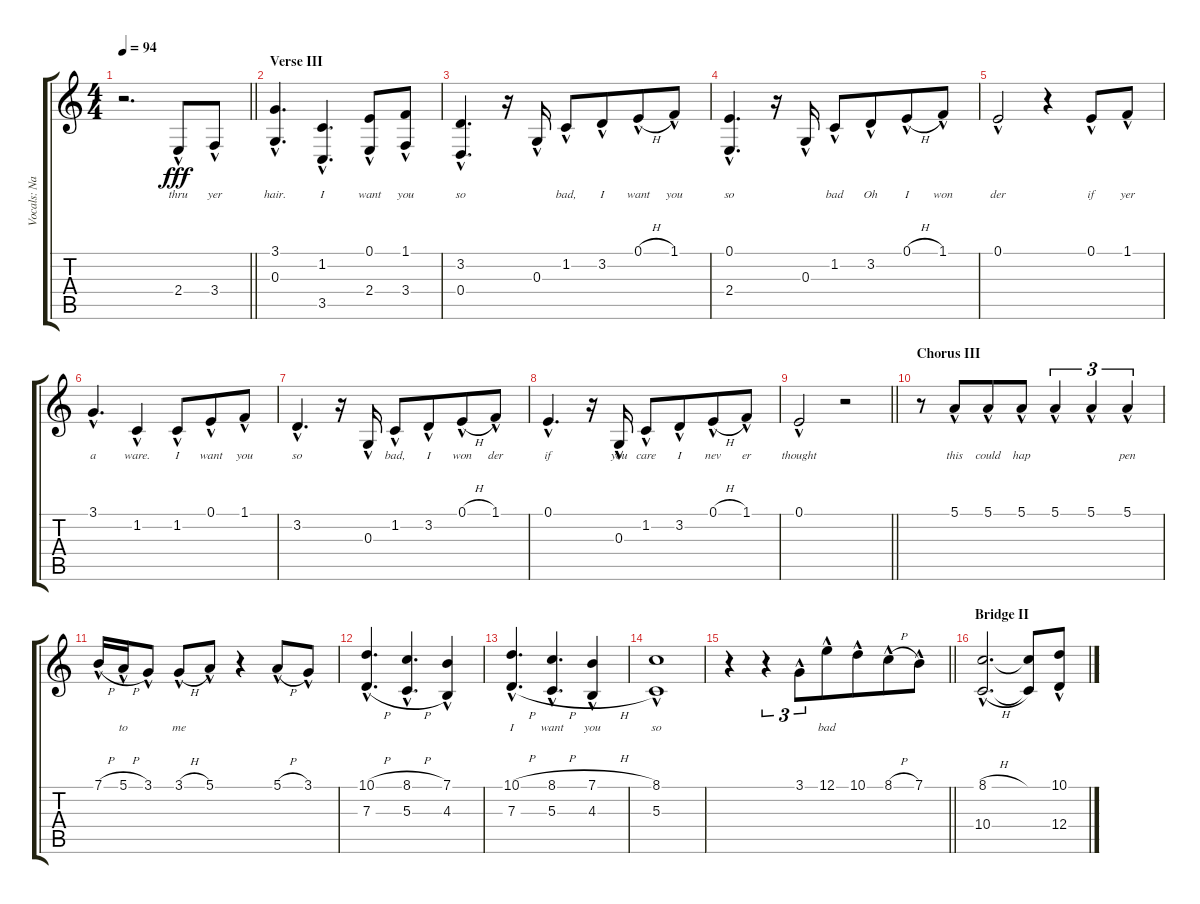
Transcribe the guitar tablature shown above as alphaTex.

\track ("Vocals: Nancy" "Vocals: Na") {instrument lead2sawtooth}
\staff {score tabs}
\tuning (E4 B3 G3 D3 A2 E2) {hide}
\ts (4 4)
\tempo 94
\clef g2
\barLineRight lightlight
\ks c
r.2{d dy fff} 2.4{hac}.8{lyrics (0 "thru") lyrics (1 "") lyrics (2 "") lyrics (3 "") lyrics (4 "")} 3.4{hac}.8{lyrics (0 "yer") lyrics (1 "") lyrics (2 "") lyrics (3 "") lyrics (4 "")} |
\section ("" "Verse III")
(3.1{hac} 0.3{hac}).4{d lyrics (0 "hair.") lyrics (1 "") lyrics (2 "") lyrics (3 "") lyrics (4 "")} (1.2{hac} 3.5{hac}).4{d lyrics (0 "I") lyrics (1 "") lyrics (2 "") lyrics (3 "") lyrics (4 "")} (0.1{hac} 2.4{hac}).8{lyrics (0 "want") lyrics (1 "") lyrics (2 "") lyrics (3 "") lyrics (4 "")} (1.1{hac} 3.4{hac}).8{lyrics (0 "you") lyrics (1 "") lyrics (2 "") lyrics (3 "") lyrics (4 "")} |
(3.2{hac} 0.4{hac}).4{d lyrics (0 "so") lyrics (1 "") lyrics (2 "") lyrics (3 "") lyrics (4 "")} r.16 0.3{hac}.16{lyrics (0 "") lyrics (1 "") lyrics (2 "") lyrics (3 "") lyrics (4 "") beam split} 1.2{hac}.8{lyrics (0 "bad,") lyrics (1 "") lyrics (2 "") lyrics (3 "") lyrics (4 "")} 3.2{hac}.8{lyrics (0 "I") lyrics (1 "") lyrics (2 "") lyrics (3 "") lyrics (4 "") beam merge} 0.1{h hac}.8{lyrics (0 "want") lyrics (1 "") lyrics (2 "") lyrics (3 "") lyrics (4 "")} 1.1{hac}.8{lyrics (0 "you") lyrics (1 "") lyrics (2 "") lyrics (3 "") lyrics (4 "")} |
(0.1{hac} 2.4{hac}).4{d lyrics (0 "so") lyrics (1 "") lyrics (2 "") lyrics (3 "") lyrics (4 "")} r.16 0.3{hac}.16{lyrics (0 "") lyrics (1 "") lyrics (2 "") lyrics (3 "") lyrics (4 "") beam split} 1.2{hac}.8{lyrics (0 "bad") lyrics (1 "") lyrics (2 "") lyrics (3 "") lyrics (4 "")} 3.2{hac}.8{lyrics (0 "Oh") lyrics (1 "") lyrics (2 "") lyrics (3 "") lyrics (4 "") beam merge} 0.1{h hac}.8{lyrics (0 "I") lyrics (1 "") lyrics (2 "") lyrics (3 "") lyrics (4 "")} 1.1{hac}.8{lyrics (0 "won") lyrics (1 "") lyrics (2 "") lyrics (3 "") lyrics (4 "")} |
0.1{hac}.2{lyrics (0 "der") lyrics (1 "") lyrics (2 "") lyrics (3 "") lyrics (4 "")} r.4 0.1{hac}.8{lyrics (0 "if") lyrics (1 "") lyrics (2 "") lyrics (3 "") lyrics (4 "")} 1.1{hac}.8{lyrics (0 "yer") lyrics (1 "") lyrics (2 "") lyrics (3 "") lyrics (4 "")} |
3.1{hac}.4{d lyrics (0 "a") lyrics (1 "") lyrics (2 "") lyrics (3 "") lyrics (4 "")} 1.2{hac}.4{lyrics (0 "ware.") lyrics (1 "") lyrics (2 "") lyrics (3 "") lyrics (4 "")} 1.2{hac}.8{lyrics (0 "I") lyrics (1 "") lyrics (2 "") lyrics (3 "") lyrics (4 "") beam merge} 0.1{hac}.8{lyrics (0 "want") lyrics (1 "") lyrics (2 "") lyrics (3 "") lyrics (4 "")} 1.1{hac}.8{lyrics (0 "you") lyrics (1 "") lyrics (2 "") lyrics (3 "") lyrics (4 "")} |
3.2{hac}.4{d lyrics (0 "so") lyrics (1 "") lyrics (2 "") lyrics (3 "") lyrics (4 "")} r.16 0.3{hac}.16{lyrics (0 "") lyrics (1 "") lyrics (2 "") lyrics (3 "") lyrics (4 "") beam split} 1.2{hac}.8{lyrics (0 "bad,") lyrics (1 "") lyrics (2 "") lyrics (3 "") lyrics (4 "")} 3.2{hac}.8{lyrics (0 "I") lyrics (1 "") lyrics (2 "") lyrics (3 "") lyrics (4 "") beam merge} 0.1{h hac}.8{lyrics (0 "won") lyrics (1 "") lyrics (2 "") lyrics (3 "") lyrics (4 "")} 1.1{hac}.8{lyrics (0 "der") lyrics (1 "") lyrics (2 "") lyrics (3 "") lyrics (4 "")} |
0.1{hac}.4{d lyrics (0 "if") lyrics (1 "") lyrics (2 "") lyrics (3 "") lyrics (4 "")} r.16 0.3{hac}.16{lyrics (0 "you") lyrics (1 "") lyrics (2 "") lyrics (3 "") lyrics (4 "") beam split} 1.2{hac}.8{lyrics (0 "care") lyrics (1 "") lyrics (2 "") lyrics (3 "") lyrics (4 "")} 3.2{hac}.8{lyrics (0 "I") lyrics (1 "") lyrics (2 "") lyrics (3 "") lyrics (4 "") beam merge} 0.1{h hac}.8{lyrics (0 "nev") lyrics (1 "") lyrics (2 "") lyrics (3 "") lyrics (4 "")} 1.1{hac}.8{lyrics (0 "er") lyrics (1 "") lyrics (2 "") lyrics (3 "") lyrics (4 "")} |
\barLineRight lightlight
0.1{hac}.2{lyrics (0 "thought") lyrics (1 "") lyrics (2 "") lyrics (3 "") lyrics (4 "")} r.2 |
\section ("" "Chorus III")
r.8 5.1{hac}.8{lyrics (0 "this") lyrics (1 "") lyrics (2 "") lyrics (3 "") lyrics (4 "") beam merge} 5.1{hac}.8{lyrics (0 "could") lyrics (1 "") lyrics (2 "") lyrics (3 "") lyrics (4 "")} 5.1{hac}.8{lyrics (0 "hap") lyrics (1 "") lyrics (2 "") lyrics (3 "") lyrics (4 "")} 5.1{hac}.4{tu (3 2) lyrics (0 "") lyrics (1 "") lyrics (2 "") lyrics (3 "") lyrics (4 "")} 5.1{hac}.4{tu (3 2) lyrics (0 "") lyrics (1 "") lyrics (2 "") lyrics (3 "") lyrics (4 "")} 5.1{hac}.4{tu (3 2) lyrics (0 "pen") lyrics (1 "") lyrics (2 "") lyrics (3 "") lyrics (4 "")} |
7.1{h hac}.16{lyrics (0 "") lyrics (1 "") lyrics (2 "") lyrics (3 "") lyrics (4 "")} 5.1{h hac}.16{lyrics (0 "to") lyrics (1 "") lyrics (2 "") lyrics (3 "") lyrics (4 "")} 3.1{hac}.8{lyrics (0 "") lyrics (1 "") lyrics (2 "") lyrics (3 "") lyrics (4 "") beam split} 3.1{h hac}.8{lyrics (0 "me") lyrics (1 "") lyrics (2 "") lyrics (3 "") lyrics (4 "")} 5.1{hac}.8{lyrics (0 "") lyrics (1 "") lyrics (2 "") lyrics (3 "") lyrics (4 "")} r.4 5.1{h hac}.8{lyrics (0 "") lyrics (1 "") lyrics (2 "") lyrics (3 "") lyrics (4 "")} 3.1{hac}.8{lyrics (0 "") lyrics (1 "") lyrics (2 "") lyrics (3 "") lyrics (4 "")} |
(10.1{h hac} 7.3{h hac}).4{d lyrics (0 "") lyrics (1 "") lyrics (2 "") lyrics (3 "") lyrics (4 "")} (8.1{h hac} 5.3{h hac}).4{d lyrics (0 "") lyrics (1 "") lyrics (2 "") lyrics (3 "") lyrics (4 "")} (7.1{hac} 4.3{hac}).4{lyrics (0 "") lyrics (1 "") lyrics (2 "") lyrics (3 "") lyrics (4 "")} |
(10.1{h hac} 7.3{h hac}).4{d lyrics (0 "I") lyrics (1 "") lyrics (2 "") lyrics (3 "") lyrics (4 "")} (8.1{h hac} 5.3{h hac}).4{d lyrics (0 "want") lyrics (1 "") lyrics (2 "") lyrics (3 "") lyrics (4 "")} (7.1{h hac} 4.3{h hac}).4{lyrics (0 "you") lyrics (1 "") lyrics (2 "") lyrics (3 "") lyrics (4 "")} |
(8.1{hac} 5.3{hac}).1{lyrics (0 "so") lyrics (1 "") lyrics (2 "") lyrics (3 "") lyrics (4 "")} |
\barLineRight lightlight
r.4 r.4{tu (3 2)} 3.1{hac}.8{tu (3 2) lyrics (0 "") lyrics (1 "") lyrics (2 "") lyrics (3 "") lyrics (4 "") beam merge} 12.1{hac}.8{lyrics (0 "bad") lyrics (1 "") lyrics (2 "") lyrics (3 "") lyrics (4 "")} 10.1{hac}.8{lyrics (0 "") lyrics (1 "") lyrics (2 "") lyrics (3 "") lyrics (4 "") beam merge} 8.1{h hac}.8{lyrics (0 "") lyrics (1 "") lyrics (2 "") lyrics (3 "") lyrics (4 "")} 7.1{hac}.8{lyrics (0 "") lyrics (1 "") lyrics (2 "") lyrics (3 "") lyrics (4 "")} |
\section ("" "Bridge II")
(8.1{h hac} 10.4{h hac}).2{d lyrics (0 "") lyrics (1 "") lyrics (2 "") lyrics (3 "") lyrics (4 "")} (8.1{t} 10.4{t}).8{lyrics (0 "") lyrics (1 "") lyrics (2 "") lyrics (3 "") lyrics (4 "")} (10.1{h hac} 12.4{h hac}).8{lyrics (0 "") lyrics (1 "") lyrics (2 "") lyrics (3 "") lyrics (4 "")}
